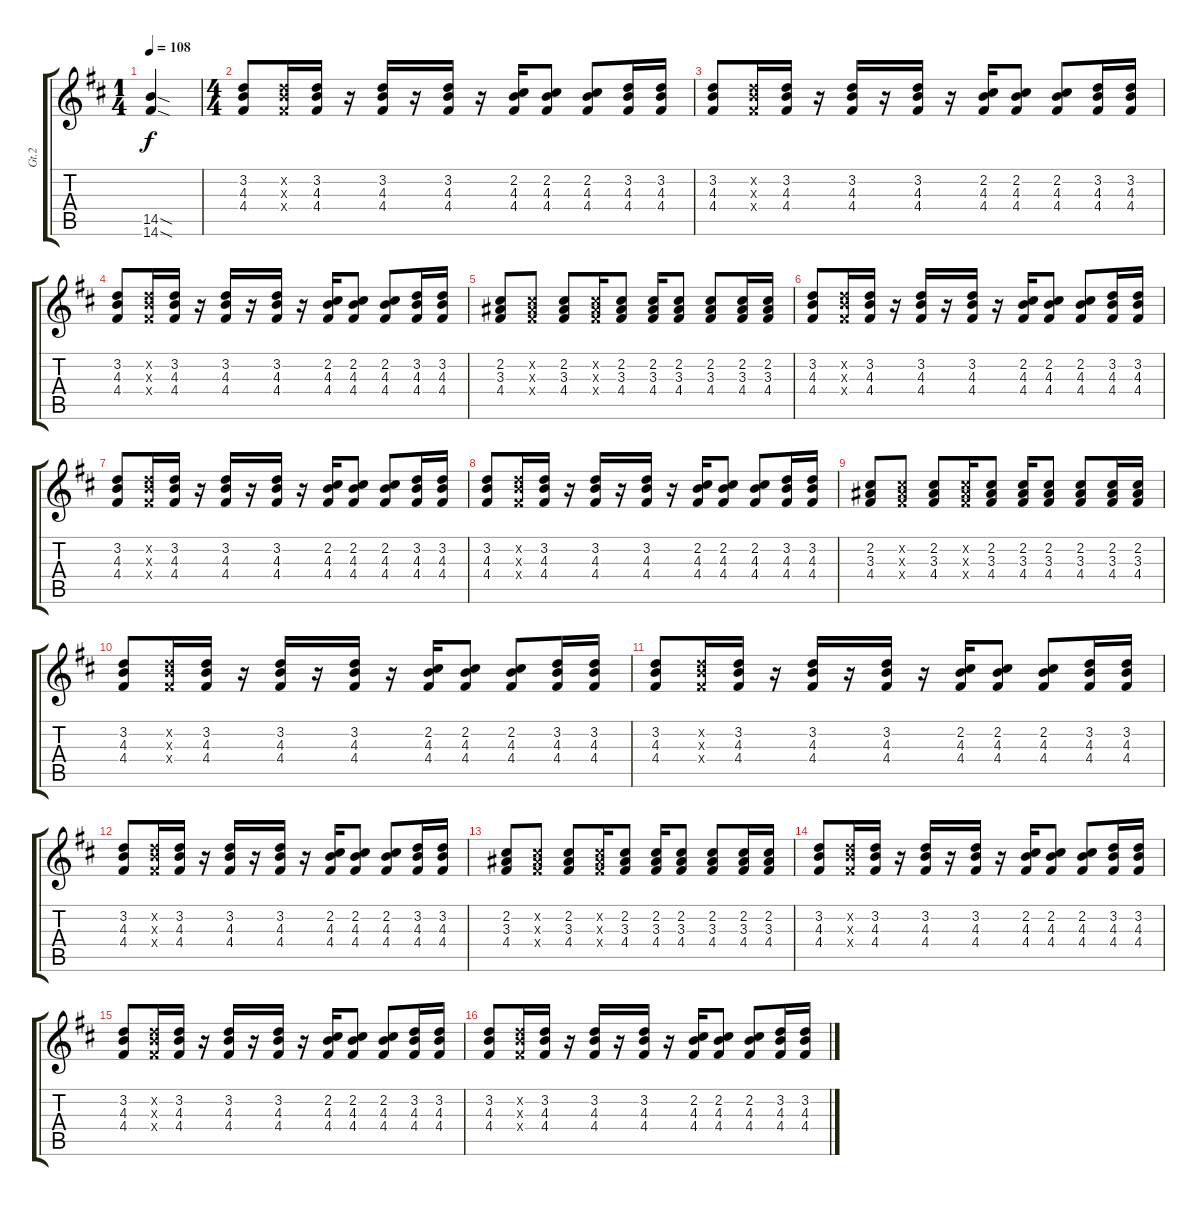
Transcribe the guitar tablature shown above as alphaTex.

\track ("Gt.2" "Gt.2") {instrument overdrivenguitar}
\staff {score tabs}
\tuning (E4 B3 G3 D3 A2 E2) {hide}
\ts (1 4)
\tempo 108
\clef g2
\ks d
(14.5{sod} 14.6{sod}).4{dy f} |
\ts (4 4)
(3.2 4.3 4.4).8 (3.2{x} 4.3{x} 4.4{x}).16 (3.2 4.3 4.4).16 r.16 (3.2 4.3 4.4).16 r.16 (3.2 4.3 4.4).16 r.16 (2.2 4.3 4.4).16 (2.2 4.3 4.4).8 (2.2 4.3 4.4).8 (3.2 4.3 4.4).16 (3.2 4.3 4.4).16 |
(3.2 4.3 4.4).8 (3.2{x} 4.3{x} 4.4{x}).16 (3.2 4.3 4.4).16 r.16 (3.2 4.3 4.4).16 r.16 (3.2 4.3 4.4).16 r.16 (2.2 4.3 4.4).16 (2.2 4.3 4.4).8 (2.2 4.3 4.4).8 (3.2 4.3 4.4).16 (3.2 4.3 4.4).16 |
(3.2 4.3 4.4).8 (3.2{x} 4.3{x} 4.4{x}).16 (3.2 4.3 4.4).16 r.16 (3.2 4.3 4.4).16 r.16 (3.2 4.3 4.4).16 r.16 (2.2 4.3 4.4).16 (2.2 4.3 4.4).8 (2.2 4.3 4.4).8 (3.2 4.3 4.4).16 (3.2 4.3 4.4).16 |
(2.2 3.3 4.4).8 (2.2{x} 3.3{x} 4.4{x}).8 (2.2 3.3 4.4).8 (2.2{x} 3.3{x} 4.4{x}).16 (2.2 3.3 4.4).8 (2.2 3.3 4.4).16 (2.2 3.3 4.4).8 (2.2 3.3 4.4).8 (2.2 3.3 4.4).16 (2.2 3.3 4.4).16 |
(3.2 4.3 4.4).8 (3.2{x} 4.3{x} 4.4{x}).16 (3.2 4.3 4.4).16 r.16 (3.2 4.3 4.4).16 r.16 (3.2 4.3 4.4).16 r.16 (2.2 4.3 4.4).16 (2.2 4.3 4.4).8 (2.2 4.3 4.4).8 (3.2 4.3 4.4).16 (3.2 4.3 4.4).16 |
(3.2 4.3 4.4).8 (3.2{x} 4.3{x} 4.4{x}).16 (3.2 4.3 4.4).16 r.16 (3.2 4.3 4.4).16 r.16 (3.2 4.3 4.4).16 r.16 (2.2 4.3 4.4).16 (2.2 4.3 4.4).8 (2.2 4.3 4.4).8 (3.2 4.3 4.4).16 (3.2 4.3 4.4).16 |
(3.2 4.3 4.4).8 (3.2{x} 4.3{x} 4.4{x}).16 (3.2 4.3 4.4).16 r.16 (3.2 4.3 4.4).16 r.16 (3.2 4.3 4.4).16 r.16 (2.2 4.3 4.4).16 (2.2 4.3 4.4).8 (2.2 4.3 4.4).8 (3.2 4.3 4.4).16 (3.2 4.3 4.4).16 |
(2.2 3.3 4.4).8 (2.2{x} 3.3{x} 4.4{x}).8 (2.2 3.3 4.4).8 (2.2{x} 3.3{x} 4.4{x}).16 (2.2 3.3 4.4).8 (2.2 3.3 4.4).16 (2.2 3.3 4.4).8 (2.2 3.3 4.4).8 (2.2 3.3 4.4).16 (2.2 3.3 4.4).16 |
(3.2 4.3 4.4).8 (3.2{x} 4.3{x} 4.4{x}).16 (3.2 4.3 4.4).16 r.16 (3.2 4.3 4.4).16 r.16 (3.2 4.3 4.4).16 r.16 (2.2 4.3 4.4).16 (2.2 4.3 4.4).8 (2.2 4.3 4.4).8 (3.2 4.3 4.4).16 (3.2 4.3 4.4).16 |
(3.2 4.3 4.4).8 (3.2{x} 4.3{x} 4.4{x}).16 (3.2 4.3 4.4).16 r.16 (3.2 4.3 4.4).16 r.16 (3.2 4.3 4.4).16 r.16 (2.2 4.3 4.4).16 (2.2 4.3 4.4).8 (2.2 4.3 4.4).8 (3.2 4.3 4.4).16 (3.2 4.3 4.4).16 |
(3.2 4.3 4.4).8 (3.2{x} 4.3{x} 4.4{x}).16 (3.2 4.3 4.4).16 r.16 (3.2 4.3 4.4).16 r.16 (3.2 4.3 4.4).16 r.16 (2.2 4.3 4.4).16 (2.2 4.3 4.4).8 (2.2 4.3 4.4).8 (3.2 4.3 4.4).16 (3.2 4.3 4.4).16 |
(2.2 3.3 4.4).8 (2.2{x} 3.3{x} 4.4{x}).8 (2.2 3.3 4.4).8 (2.2{x} 3.3{x} 4.4{x}).16 (2.2 3.3 4.4).8 (2.2 3.3 4.4).16 (2.2 3.3 4.4).8 (2.2 3.3 4.4).8 (2.2 3.3 4.4).16 (2.2 3.3 4.4).16 |
(3.2 4.3 4.4).8 (3.2{x} 4.3{x} 4.4{x}).16 (3.2 4.3 4.4).16 r.16 (3.2 4.3 4.4).16 r.16 (3.2 4.3 4.4).16 r.16 (2.2 4.3 4.4).16 (2.2 4.3 4.4).8 (2.2 4.3 4.4).8 (3.2 4.3 4.4).16 (3.2 4.3 4.4).16 |
(3.2 4.3 4.4).8 (3.2{x} 4.3{x} 4.4{x}).16 (3.2 4.3 4.4).16 r.16 (3.2 4.3 4.4).16 r.16 (3.2 4.3 4.4).16 r.16 (2.2 4.3 4.4).16 (2.2 4.3 4.4).8 (2.2 4.3 4.4).8 (3.2 4.3 4.4).16 (3.2 4.3 4.4).16 |
(3.2 4.3 4.4).8 (3.2{x} 4.3{x} 4.4{x}).16 (3.2 4.3 4.4).16 r.16 (3.2 4.3 4.4).16 r.16 (3.2 4.3 4.4).16 r.16 (2.2 4.3 4.4).16 (2.2 4.3 4.4).8 (2.2 4.3 4.4).8 (3.2 4.3 4.4).16 (3.2 4.3 4.4).16
